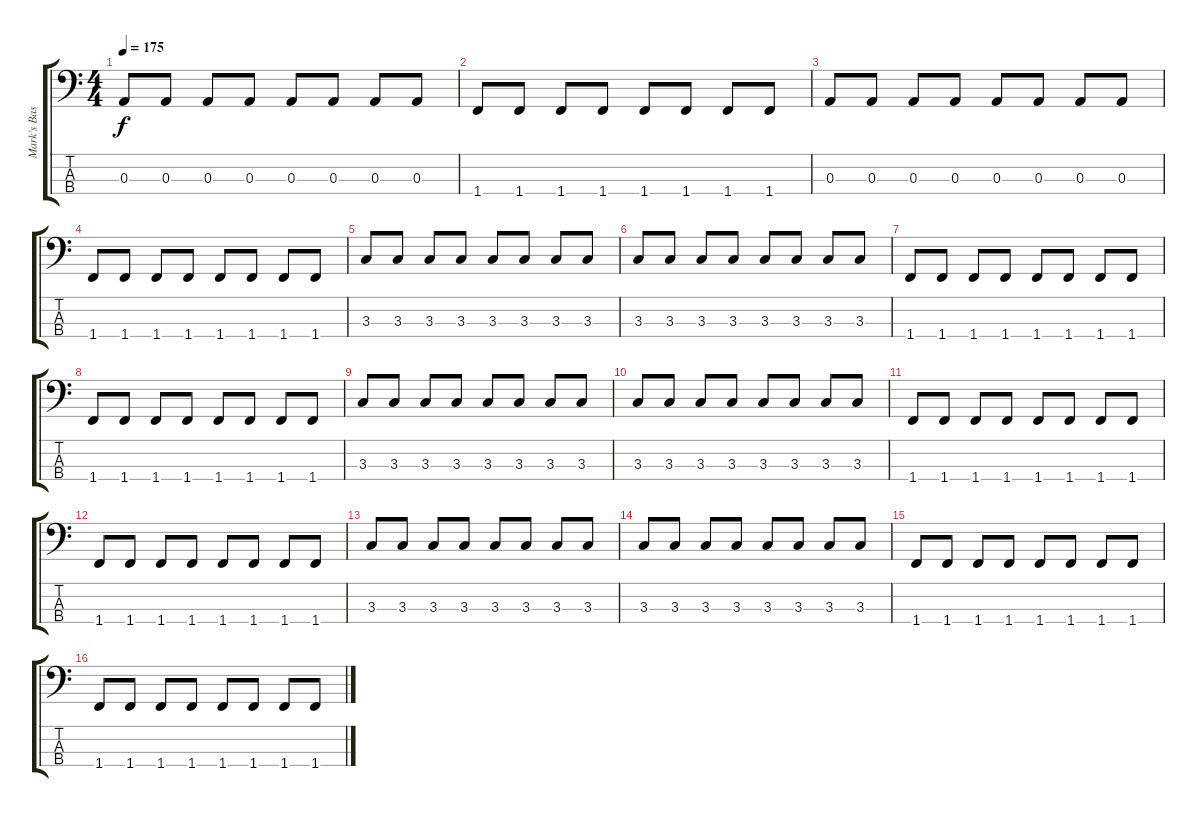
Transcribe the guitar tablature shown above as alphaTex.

\track ("Mark's Bass" "Mark's Bas") {instrument electricbasspick}
\staff {score tabs}
\tuning (G2 D2 A1 E1) {hide}
\ts (4 4)
\tempo 175
\clef f4
\ks c
0.3.8{dy f} 0.3.8 0.3.8 0.3.8 0.3.8 0.3.8 0.3.8 0.3.8 |
1.4.8 1.4.8 1.4.8 1.4.8 1.4.8 1.4.8 1.4.8 1.4.8 |
0.3.8 0.3.8 0.3.8 0.3.8 0.3.8 0.3.8 0.3.8 0.3.8 |
1.4.8 1.4.8 1.4.8 1.4.8 1.4.8 1.4.8 1.4.8 1.4.8 |
3.3.8 3.3.8 3.3.8 3.3.8 3.3.8 3.3.8 3.3.8 3.3.8 |
3.3.8 3.3.8 3.3.8 3.3.8 3.3.8 3.3.8 3.3.8 3.3.8 |
1.4.8 1.4.8 1.4.8 1.4.8 1.4.8 1.4.8 1.4.8 1.4.8 |
1.4.8 1.4.8 1.4.8 1.4.8 1.4.8 1.4.8 1.4.8 1.4.8 |
3.3.8 3.3.8 3.3.8 3.3.8 3.3.8 3.3.8 3.3.8 3.3.8 |
3.3.8 3.3.8 3.3.8 3.3.8 3.3.8 3.3.8 3.3.8 3.3.8 |
1.4.8 1.4.8 1.4.8 1.4.8 1.4.8 1.4.8 1.4.8 1.4.8 |
1.4.8 1.4.8 1.4.8 1.4.8 1.4.8 1.4.8 1.4.8 1.4.8 |
3.3.8 3.3.8 3.3.8 3.3.8 3.3.8 3.3.8 3.3.8 3.3.8 |
3.3.8 3.3.8 3.3.8 3.3.8 3.3.8 3.3.8 3.3.8 3.3.8 |
1.4.8 1.4.8 1.4.8 1.4.8 1.4.8 1.4.8 1.4.8 1.4.8 |
1.4.8 1.4.8 1.4.8 1.4.8 1.4.8 1.4.8 1.4.8 1.4.8
